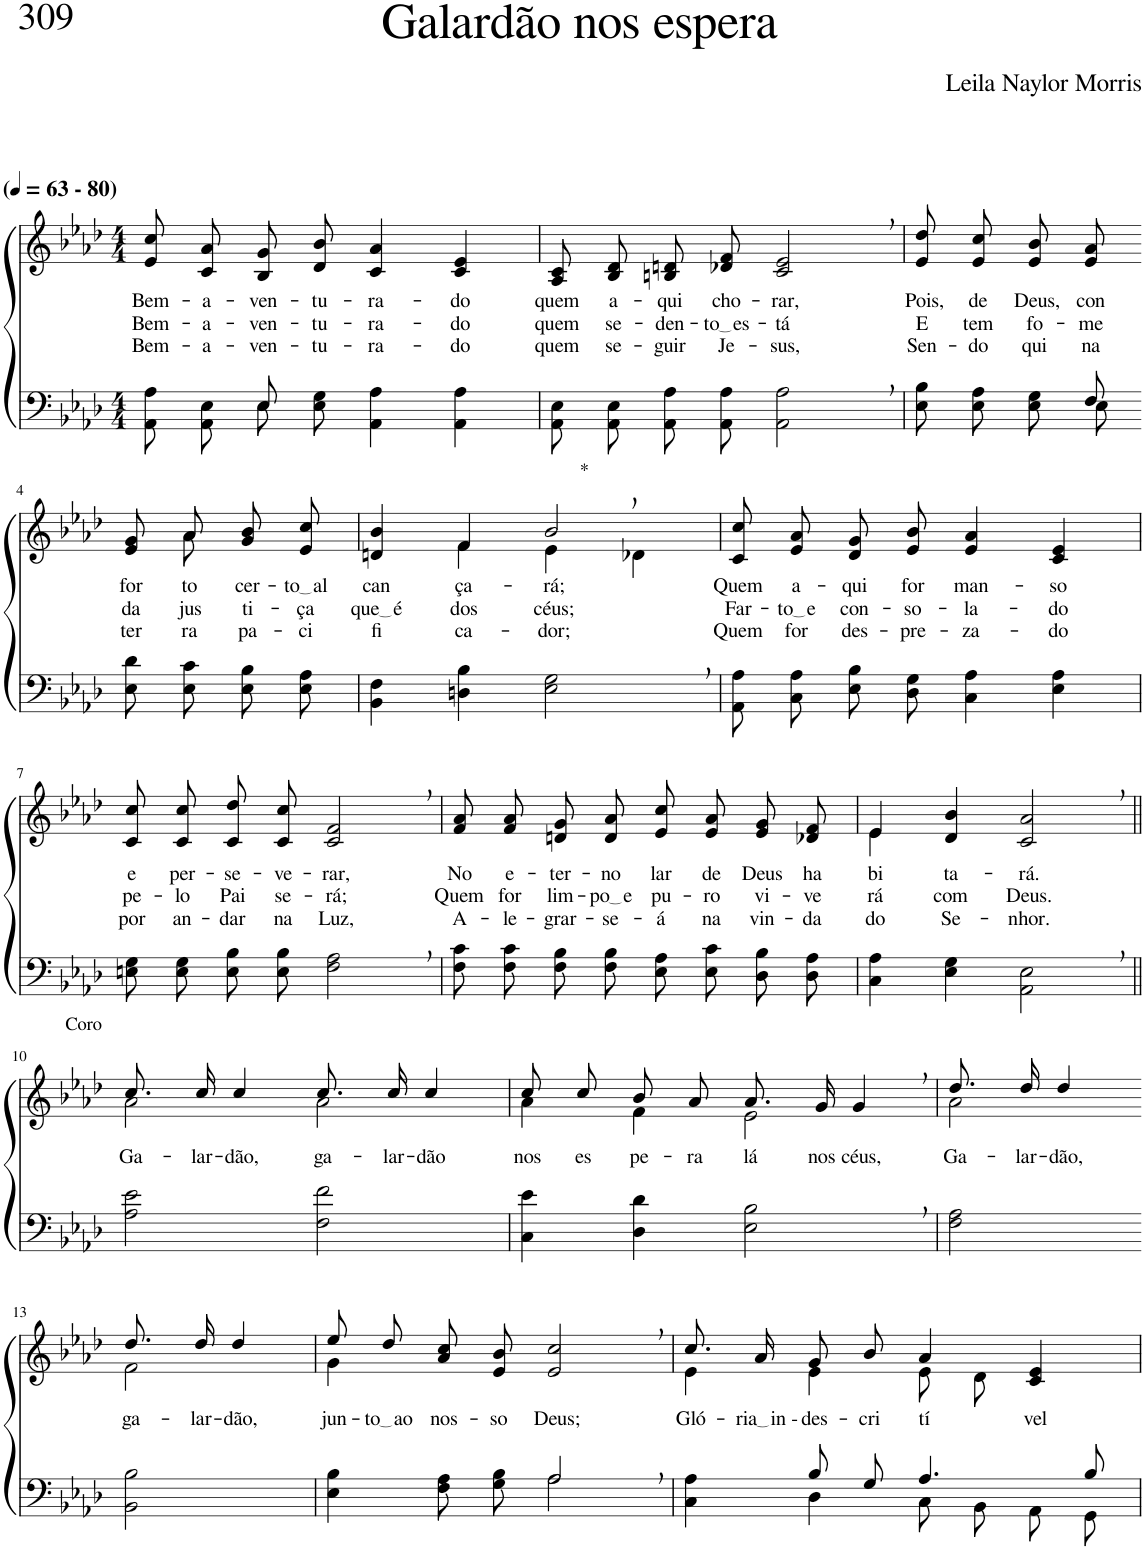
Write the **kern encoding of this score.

**kern	**kern	**text	**text	**text
*part2	*part1	*part1	*part1	*part1
*staff2	*staff1	*staff1	*staff1	*staff1
*I"Parte III e IV	*I"Parte I e II	*	*	*
*clefF4	*clefG2	*	*	*
*k[b-e-a-d-]	*k[b-e-a-d-]	*	*	*
*M4/4	*M4/4	*	*	*
*MM63	*MM63	*	*	*
=1	=1	=1	=1	=1
*^	*	*	*	*
!	!	!LO:TX:a:B:t=(	!	!	!
!	!	!LO:TX:a:B:t=- 80)	!	!	!
!	!	!	!LO:LY:b	!LO:LY:b	!LO:LY:b
4ryy	8AA-/ 8A-/L	8e-/ 8cc/L	Bem-	Bem-	Bem-
!	!	!	!LO:LY:b	!LO:LY:b	!LO:LY:b
.	8AA-/ 8E-/J	8c/ 8a-/J	-a-	-a-	-a-
!	!	!	!LO:LY:b	!LO:LY:b	!LO:LY:b
8E-/	8E-\L	8B-/ 8g/L	-ven-	-ven-	-ven-
!	!	!	!LO:LY:b	!LO:LY:b	!LO:LY:b
2ryy	8E-\ 8G\J	8d-/ 8b-/J	-tu-	-tu-	-tu-
!	!	!	!LO:LY:b	!LO:LY:b	!LO:LY:b
.	4AA-\ 4A-\	4c/ 4a-/	-ra-	-ra-	-ra-
!	!	!	!LO:LY:b	!LO:LY:b	!LO:LY:b
.	4AA-\ 4A-\	4c/ 4e-/	-do	-do	-do
8ryy	.	.	.	.	.
*v	*v	*	*	*	*
=2	=2	=2	=2	=2
!	!	!LO:LY:b	!LO:LY:b	!LO:LY:b
8AA-/ 8E-/L	8A-/ 8c/L	quem	quem	quem
!	!	!LO:LY:b	!LO:LY:b	!LO:LY:b
8AA-/ 8E-/J	8B-/ 8d-/J	a-	se-	se-
!	!	!LO:LY:b	!LO:LY:b	!LO:LY:b
8AA-\ 8A-\L	8Bn/ 8dn/L	-qui	-den-	-guir
!	!	!LO:LY:b	!LO:LY:b	!LO:LY:b
8AA-\ 8A-\J	8d-X/ 8f/J	cho-	to es	Je-
!	!	!LO:LY:b	!LO:LY:b	!LO:LY:b
2AA-\, 2A-\,	2c/, 2e-/,	-rar,	-tá	-sus,
=3	=3	=3	=3	=3
*^	*	*	*	*
!	!	!	!LO:LY:b	!LO:LY:b	!LO:LY:b
8E-\ 8B-\L	4.ryy	8e-/ 8dd-/L	Pois,	E	Sen-
!	!	!	!LO:LY:b	!LO:LY:b	!LO:LY:b
8E-\ 8A-\J	.	8e-/ 8cc/J	de	tem	-do
!	!	!	!LO:LY:b	!LO:LY:b	!LO:LY:b
8E-\ 8G\L	.	8e-/ 8b-/L	Deus,	fo-	qui
!	!	!	!LO:LY:b	!LO:LY:b	!LO:LY:b
8E-\J	8F/	8e-/ 8a-/J	con-	-me	na
!!LO:LB:g=z
=4-	=4-	=4-	=4-	=4-	=4-
*	*	*^	*	*	*
!	!	!	!	!LO:LY:b	!LO:LY:b	!LO:LY:b
*v	*v	*	*	*	*	*
8E-\ 8d-\L	8ryy	8e-/ 8g/L	-for-	da	ter-
!	!	!	!LO:LY:b	!LO:LY:b	!LO:LY:b
8E-\ 8c\J	8a-\	8a-/J	-to	jus-	-ra
!	!	!	!LO:LY:b	!LO:LY:b	!LO:LY:b
8E-\ 8B-\L	4ryy	8g/ 8b-/L	cer-	-ti-	pa-
!	!	!	!LO:LY:b	!LO:LY:b	!LO:LY:b
8E-\ 8A-\J	.	8e-/ 8cc/J	to al	-ça	-ci-
=5	=5	=5	=5	=5	=5
!	!	!	!LO:LY:b	!LO:LY:b	!LO:LY:b
4BB-\ 4F\	4dn/ 4b-/	4ryy	-can-	que é	-fi-
!	!	!	!LO:LY:b	!LO:LY:b	!LO:LY:b
4Dn\ 4B-\	4f/	4f\	-ça-	dos	-ca-
!	!LO:TX:a:t=*	!	!	!	!
!	!	!	!LO:LY:b	!LO:LY:b	!LO:LY:b
2E-\, 2G\,	2b-,/	4e-\	-rá;	céus;	-dor;
.	.	4d-X\	.	.	.
=6	=6	=6	=6	=6	=6
!	!	!	!LO:LY:b	!LO:LY:b	!LO:LY:b
*	*v	*v	*	*	*
8AA-\ 8A-\L	8c/ 8cc/L	Quem	Far-	Quem
!	!	!LO:LY:b	!LO:LY:b	!LO:LY:b
8C\ 8A-\J	8e-/ 8a-/J	a-	to e	for
!	!	!LO:LY:b	!LO:LY:b	!LO:LY:b
8E-\ 8B-\L	8d-/ 8g/L	-qui	con-	des-
!	!	!LO:LY:b	!LO:LY:b	!LO:LY:b
8D-\ 8G\J	8e-/ 8b-/J	for	-so-	-pre-
!	!	!LO:LY:b	!LO:LY:b	!LO:LY:b
4C\ 4A-\	4e-/ 4a-/	man-	-la-	-za-
!	!	!LO:LY:b	!LO:LY:b	!LO:LY:b
4E-\ 4A-\	4c/ 4e-/	-so	-do	-do
!!LO:LB:g=z
=7	=7	=7	=7	=7
!	!	!LO:LY:b	!LO:LY:b	!LO:LY:b
8En\ 8G\L	8c/ 8cc/L	e	pe-	por
!	!	!LO:LY:b	!LO:LY:b	!LO:LY:b
8E\ 8G\J	8c/ 8cc/J	per-	-lo	an-
!	!	!LO:LY:b	!LO:LY:b	!LO:LY:b
8E\ 8B-\L	8c/ 8dd-/L	-se-	Pai	-dar
!	!	!LO:LY:b	!LO:LY:b	!LO:LY:b
8E\ 8B-\J	8c/ 8cc/J	-ve-	se-	na
!	!	!LO:LY:b	!LO:LY:b	!LO:LY:b
2F\, 2A-\,	2c/, 2f/,	-rar,	-rá;	Luz,
=8	=8	=8	=8	=8
!	!	!LO:LY:b	!LO:LY:b	!LO:LY:b
8F\ 8c\L	8f/ 8a-/L	No	Quem	A-
!	!	!LO:LY:b	!LO:LY:b	!LO:LY:b
8F\ 8c\J	8f/ 8a-/J	e-	for	-le-
!	!	!LO:LY:b	!LO:LY:b	!LO:LY:b
8F\ 8B-\L	8dn/ 8g/L	-ter-	lim-	-grar-
!	!	!LO:LY:b	!LO:LY:b	!LO:LY:b
8F\ 8B-\J	8d/ 8a-/J	-no	po e	-se-
!	!	!LO:LY:b	!LO:LY:b	!LO:LY:b
8E-\ 8A-\L	8e-/ 8cc/L	lar	pu-	-á
!	!	!LO:LY:b	!LO:LY:b	!LO:LY:b
8E-\ 8c\J	8e-/ 8a-/J	de	-ro	na
!	!	!LO:LY:b	!LO:LY:b	!LO:LY:b
8D-\ 8B-\L	8e-/ 8g/L	Deus	vi-	vin-
!	!	!LO:LY:b	!LO:LY:b	!LO:LY:b
8D-\ 8A-\J	8d-X/ 8f/J	ha-	-ve-	-da
=9	=9	=9	=9	=9
*	*^	*	*	*
!	!	!	!LO:LY:b	!LO:LY:b	!LO:LY:b
4C\ 4A-\	4e-/	4e-\	-bi-	-rá	do
!	!	!	!LO:LY:b	!LO:LY:b	!LO:LY:b
4E-\ 4G\	4d-/ 4b-/	2.ryy	-ta-	com	Se-
!	!	!	!LO:LY:b	!LO:LY:b	!LO:LY:b
2AA-\, 2E-\,	2c/, 2a-/,	.	-rá.	Deus.	-nhor.
!!LO:LB:g=z	!!
=10||	=10||	=10||	=10||	=10||	=10||
!	!LO:TX:a:t=Coro	!	!	!	!
!	!	!	!LO:LY:b	!	!
2A-\ 2e-\	8.cc/L	2a-\	Ga-	.	.
!	!	!	!LO:LY:b	!	!
.	16cc/Jk	.	-lar-	.	.
!	!	!	!LO:LY:b	!	!
.	4cc/	.	-dão,	.	.
!	!	!	!LO:LY:b	!	!
2F\ 2f\	8.cc/L	2a-\	ga-	.	.
!	!	!	!LO:LY:b	!	!
.	16cc/Jk	.	-lar-	.	.
!	!	!	!LO:LY:b	!	!
.	4cc/	.	-dão	.	.
=11	=11	=11	=11	=11	=11
!	!	!	!LO:LY:b	!	!
4C\ 4e-\	8cc/L	4a-\	nos	.	.
!	!	!	!LO:LY:b	!	!
.	8cc/J	.	es-	.	.
!	!	!	!LO:LY:b	!	!
4D-\ 4d-\	8b-/L	4f\	-pe-	.	.
!	!	!	!LO:LY:b	!	!
.	8a-/J	.	-ra	.	.
!	!	!	!LO:LY:b	!	!
2E-\, 2B-\,	8.a-/L	2e-\	lá	.	.
!	!	!	!LO:LY:b	!	!
.	16g/Jk	.	nos	.	.
!	!	!	!LO:LY:b	!	!
.	4g,/	.	céus,	.	.
=12	=12	=12	=12	=12	=12
!	!	!	!LO:LY:b	!	!
2F\ 2A-\	8.dd-/L	2a-\	Ga-	.	.
!	!	!	!LO:LY:b	!	!
.	16dd-/Jk	.	-lar-	.	.
!	!	!	!LO:LY:b	!	!
.	4dd-/	.	-dão,	.	.
!!LO:LB:g=z	!!
=13-	=13-	=13-	=13-	=13-	=13-
!	!	!	!LO:LY:b	!	!
2BB-\ 2B-\	8.dd-/L	2f\	ga-	.	.
!	!	!	!LO:LY:b	!	!
.	16dd-/Jk	.	-lar-	.	.
!	!	!	!LO:LY:b	!	!
.	4dd-/	.	-dão,	.	.
=14	=14	=14	=14	=14	=14
*^	*	*	*	*	*
!	!	!	!	!LO:LY:b	!	!
2ryy	4E-\ 4B-\	8ee-/L	4g\	jun-	.	.
!	!	!	!	!LO:LY:b	!	!
.	.	8dd-/J	.	to ao	.	.
!	!	!	!	!LO:LY:b	!	!
.	8F\ 8A-\L	8a-/ 8cc/L	2.ryy	nos-	.	.
!	!	!	!	!LO:LY:b	!	!
.	8G\ 8B-\J	8e-/ 8b-/J	.	-so	.	.
!	!	!	!	!LO:LY:b	!	!
2A-,/	2A-\	2e-/, 2cc/,	.	Deus;	.	.
=15	=15	=15	=15	=15	=15	=15
!	!	!	!	!LO:LY:b	!	!
4ryy	4C\ 4A-\	8.cc/L	4e-\	Gló-	.	.
!	!	!	!	!LO:LY:b	!	!
.	.	16a-/Jk	.	ria in -	.	.
!	!	!	!	!LO:LY:b	!	!
8B-/L	4D-\	8g/L	4e-\	-des-	.	.
!	!	!	!	!LO:LY:b	!	!
8G/J	.	8b-/J	.	-cri-	.	.
!	!	!	!	!LO:LY:b	!	!
4.A-/	8C\L	4a-/	8e-\L	-tí-	.	.
.	8BB-\J	.	8d-\J	.	.	.
!	!	!	!	!LO:LY:b	!	!
.	8AA-\L	4c/ 4e-/	4ryy	-vel	.	.
8B-/	8GG\J	.	.	.	.	.
*v	*v	*	*	*	*	*
*	*v	*v	*	*	*
=	=	=	=	=
*-	*-	*-	*-	*-
